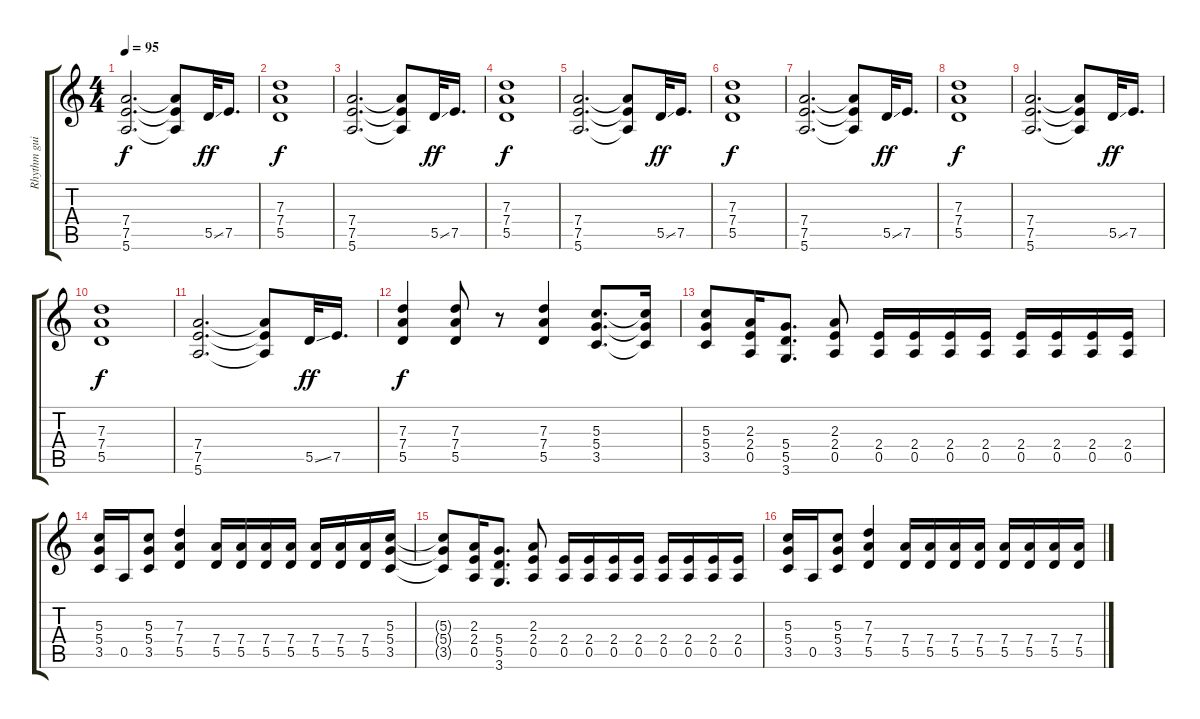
\track ("Rhythm guitar / Bass" "Rhythm gui") {instrument distortionguitar}
\staff {score tabs}
\tuning (E4 B3 G3 D3 A2 E2) {hide}
\ts (4 4)
\tempo 95
\clef g2
\ks c
(7.4 7.5 5.6).2{d dy f instrument distortionguitar} (7.4{t} 7.5{t} 5.6{t}).8 5.5{ss}.32{dy ff} 7.5.16{d} |
(7.3 7.4 5.5).1{dy f} |
(7.4 7.5 5.6).2{d} (7.4{t} 7.5{t} 5.6{t}).8 5.5{ss}.32{dy ff} 7.5.16{d} |
(7.3 7.4 5.5).1{dy f} |
(7.4 7.5 5.6).2{d} (7.4{t} 7.5{t} 5.6{t}).8 5.5{ss}.32{dy ff} 7.5.16{d} |
(7.3 7.4 5.5).1{dy f} |
(7.4 7.5 5.6).2{d} (7.4{t} 7.5{t} 5.6{t}).8 5.5{ss}.32{dy ff} 7.5.16{d} |
(7.3 7.4 5.5).1{dy f} |
(7.4 7.5 5.6).2{d} (7.4{t} 7.5{t} 5.6{t}).8 5.5{ss}.32{dy ff} 7.5.16{d} |
(7.3 7.4 5.5).1{dy f} |
(7.4 7.5 5.6).2{d} (7.4{t} 7.5{t} 5.6{t}).8 5.5{ss}.32{dy ff} 7.5.16{d} |
(7.3 7.4 5.5).4{dy f} (7.3 7.4 5.5).8 r.8 (7.3 7.4 5.5).4 (5.3 5.4 3.5).8{d} (5.3{t} 5.4{t} 3.5{t}).16 |
(5.3 5.4 3.5).8 (2.3 2.4 0.5).16 (5.4 5.5 3.6).8{d} (2.3 2.4 0.5).8 (2.4 0.5).16 (2.4 0.5).16 (2.4 0.5).16 (2.4 0.5).16 (2.4 0.5).16 (2.4 0.5).16 (2.4 0.5).16 (2.4 0.5).16 |
(5.3 5.4 3.5).16 0.5.16 (5.3 5.4 3.5).8 (7.3 7.4 5.5).4 (7.4 5.5).16 (7.4 5.5).16 (7.4 5.5).16 (7.4 5.5).16 (7.4 5.5).16 (7.4 5.5).16 (7.4 5.5).16 (5.3 5.4 3.5).16 |
(5.3{t} 5.4{t} 3.5{t}).8 (2.3 2.4 0.5).16 (5.4 5.5 3.6).8{d} (2.3 2.4 0.5).8 (2.4 0.5).16 (2.4 0.5).16 (2.4 0.5).16 (2.4 0.5).16 (2.4 0.5).16 (2.4 0.5).16 (2.4 0.5).16 (2.4 0.5).16 |
(5.3 5.4 3.5).16 0.5.16 (5.3 5.4 3.5).8 (7.3 7.4 5.5).4 (7.4 5.5).16 (7.4 5.5).16 (7.4 5.5).16 (7.4 5.5).16 (7.4 5.5).16 (7.4 5.5).16 (7.4 5.5).16 (7.4 5.5).16
